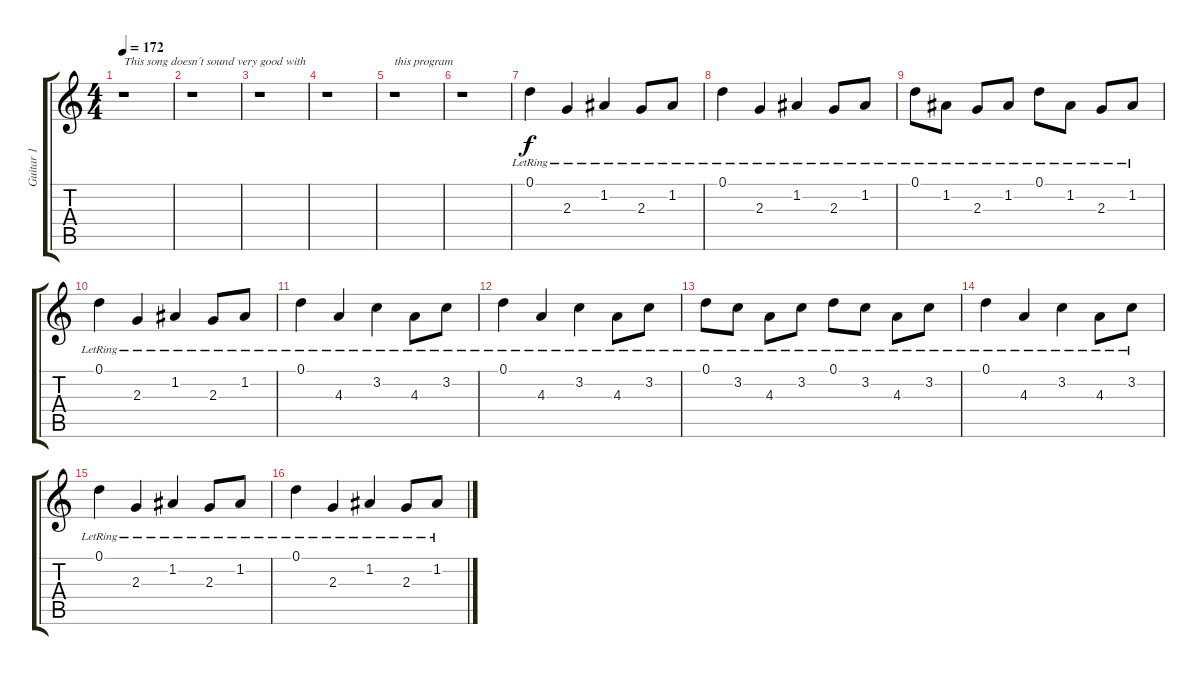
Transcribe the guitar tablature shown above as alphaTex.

\track ("Guitar 1" "Guitar 1") {instrument acousticguitarsteel}
\staff {score tabs}
\tuning (D4 A3 F3 C3 G2 D2) {hide}
\ts (4 4)
\tempo 172
\clef g2
\ks c
r.1{txt "This song doesn´t sound very good with" dy f instrument acousticguitarsteel} |
r.1 |
r.1 |
r.1 |
r.1{txt "this program"} |
r.1 |
0.1{lr}.4 2.3{lr}.4 1.2{lr}.4 2.3{lr}.8 1.2{lr}.8 |
0.1{lr}.4 2.3{lr}.4 1.2{lr}.4 2.3{lr}.8 1.2{lr}.8 |
0.1{lr}.8 1.2{lr}.8 2.3{lr}.8 1.2{lr}.8 0.1{lr}.8 1.2{lr}.8 2.3{lr}.8 1.2{lr}.8 |
0.1{lr}.4 2.3{lr}.4 1.2{lr}.4 2.3{lr}.8 1.2{lr}.8 |
0.1{lr}.4 4.3{lr}.4 3.2{lr}.4 4.3{lr}.8 3.2{lr}.8 |
0.1{lr}.4 4.3{lr}.4 3.2{lr}.4 4.3{lr}.8 3.2{lr}.8 |
0.1{lr}.8 3.2{lr}.8 4.3{lr}.8 3.2{lr}.8 0.1{lr}.8 3.2{lr}.8 4.3{lr}.8 3.2{lr}.8 |
0.1{lr}.4 4.3{lr}.4 3.2{lr}.4 4.3{lr}.8 3.2{lr}.8 |
0.1{lr}.4 2.3{lr}.4 1.2{lr}.4 2.3{lr}.8 1.2{lr}.8 |
0.1{lr}.4 2.3{lr}.4 1.2{lr}.4 2.3{lr}.8 1.2{lr}.8
